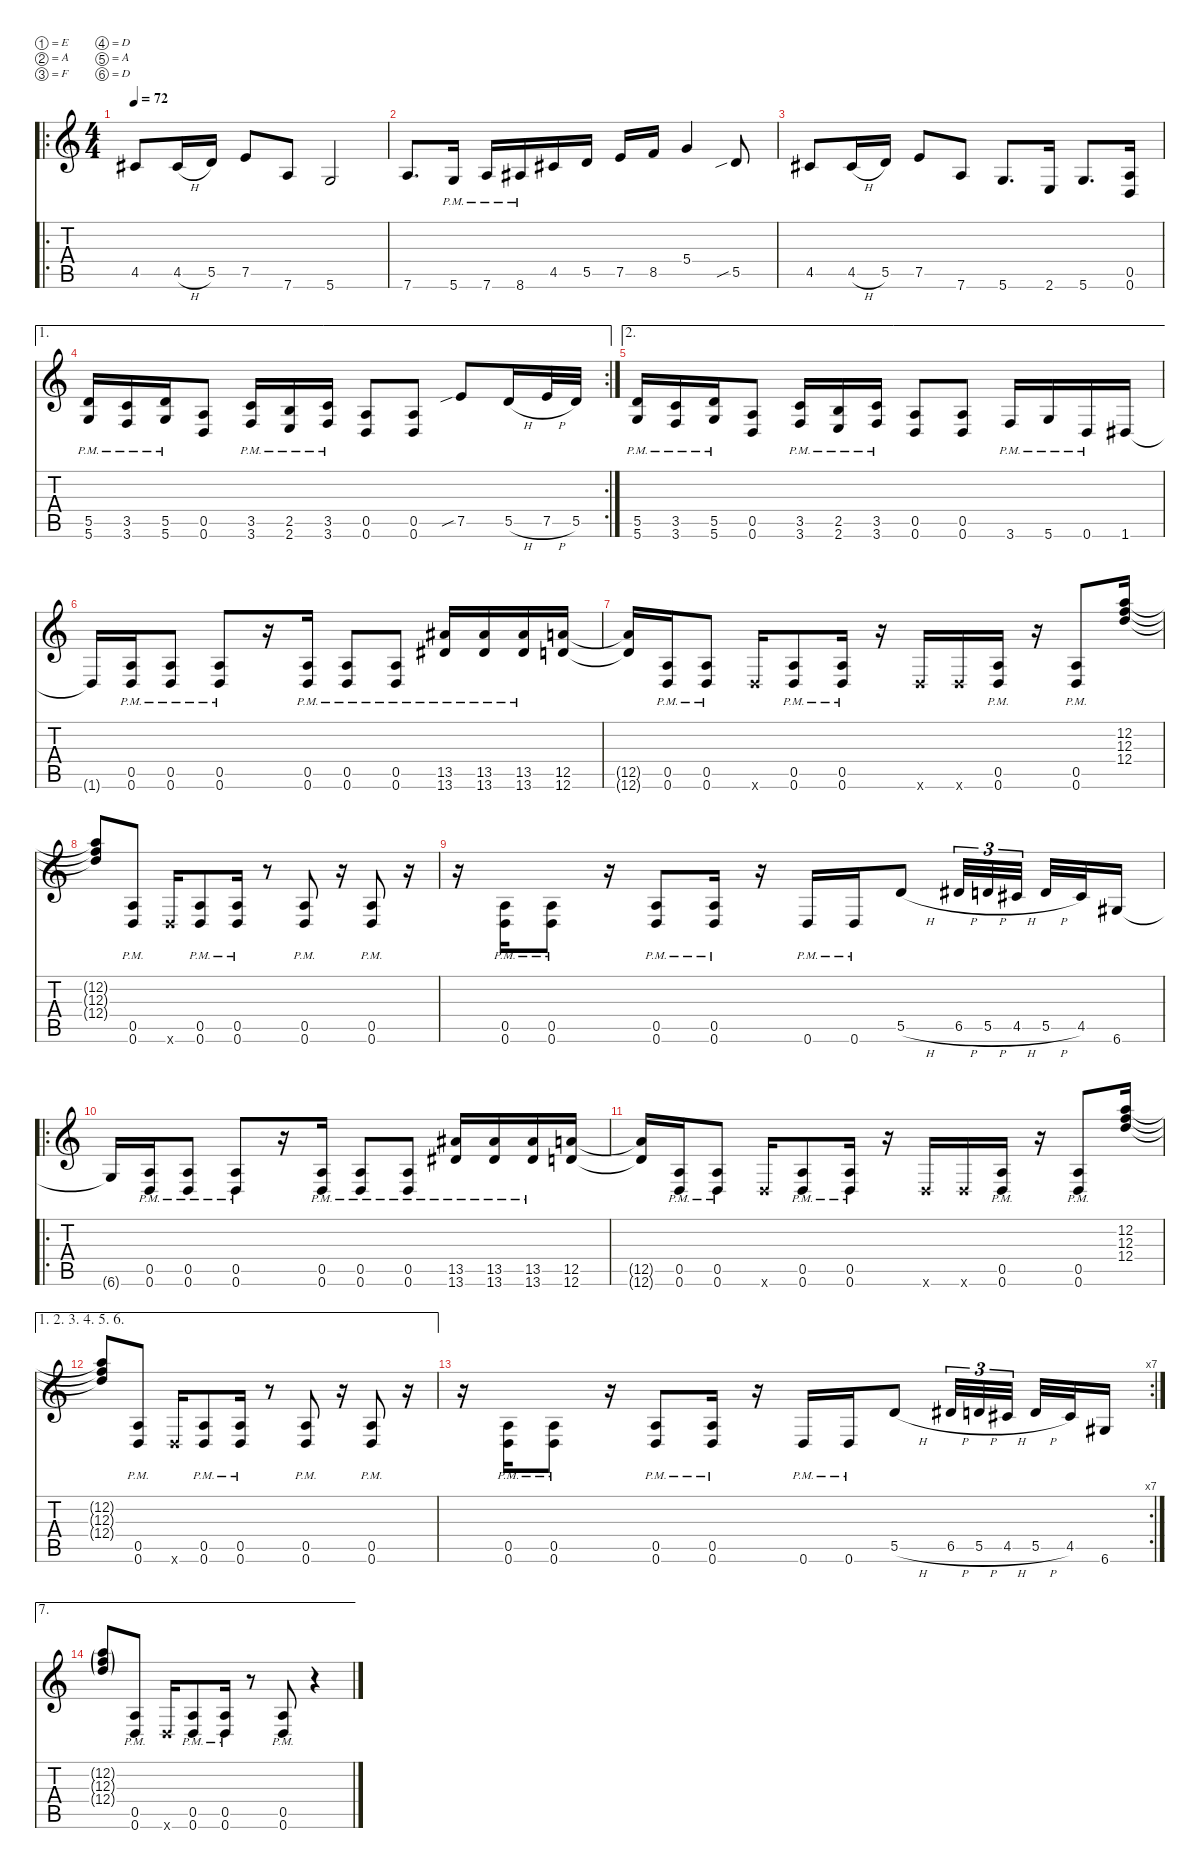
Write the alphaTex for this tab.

\defaultSystemsLayout 4
\hideDynamics
\bracketExtendMode nobrackets
\singleTrackTrackNamePolicy hidden
\multiTrackTrackNamePolicy hidden
\firstSystemTrackNameMode fullname
\firstSystemTrackNameOrientation horizontal
\otherSystemsTrackNameOrientation horizontal
\track ("Guitar 1" "od.guit.") {defaultSystemsLayout 4 mute instrument overdrivenguitar}
\staff {score tabs}
\tuning (E4 A3 F3 D3 A2 D2)
\ro
\ts (4 4)
\tempo 72
\clef g2
\ks c
4.5{acc #}.8{dy f beam Up} 4.5{h acc #}.16{beam Up} 5.5.16{beam Up} 7.5.8{beam Up} 7.6.8{beam Up} 5.6.2{beam Up} |
7.6.8{d beam Up} 5.6{pm}.16{beam Up} 7.6{pm}.16{beam Up} 8.6{pm acc #}.16{beam Up} 4.5{acc #}.16{beam Up} 5.5.16{beam Up} 7.5.16{beam Up} 8.5.16{beam Up} 5.4.4{beam Up} 5.5{sib}.8{beam Up} |
4.5{acc #}.8{beam Up} 4.5{h acc #}.16{beam Up} 5.5.16{beam Up} 7.5.8{beam Up} 7.6.8{beam Up} 5.6.8{d beam Up} 2.6.16{beam Up} 5.6.8{d beam Up} (0.5 0.6).16{beam Up} |
\ae 1
\rc 2
(5.5{pm} 5.6{pm}).16{beam Up} (3.5{pm} 3.6{pm}).16{beam Up} (5.5{pm} 5.6{pm}).16{beam Up} (0.5 0.6).8{beam Up} (3.5{pm} 3.6{pm}).16{beam Up} (2.5{pm} 2.6{pm}).16{beam Up} (3.5{pm} 3.6{pm}).16{beam Up} (0.5 0.6).8{beam Up} (0.5 0.6).8{beam Up} 7.5{sib}.8{beam Up} 5.5{h}.16{beam Up} 7.5{h}.32{beam Up} 5.5.32{beam Up} |
\ae 2
(5.5{pm} 5.6{pm}).16{beam Up} (3.5{pm} 3.6{pm}).16{beam Up} (5.5{pm} 5.6{pm}).16{beam Up} (0.5 0.6).8{beam Up} (3.5{pm} 3.6{pm}).16{beam Up} (2.5{pm} 2.6{pm}).16{beam Up} (3.5{pm} 3.6{pm}).16{beam Up} (0.5 0.6).8{beam Up} (0.5 0.6).8{beam Up} 3.6{pm}.16{beam Up} 5.6{pm}.16{beam Up} 0.6{pm}.16{beam Up} 1.6{acc #}.16{beam Up} |
1.6{t acc #}.16{beam Up} (0.5{pm} 0.6{pm}).16{beam Up} (0.5{pm} 0.6{pm}).8{beam Up} (0.5{pm} 0.6{pm}).8{beam Up} r.16{beam Up} (0.5{pm} 0.6{pm}).16{beam Up} (0.5{pm} 0.6{pm}).8{beam Up} (0.5{pm} 0.6{pm}).8{beam Up} (13.5{pm acc #} 13.6{pm acc #}).16{beam Up} (13.5{pm acc #} 13.6{pm acc #}).16{beam Up} (13.5{pm acc #} 13.6{pm acc #}).16{beam Up} (12.5 12.6).16{beam Up} |
(12.5{t} 12.6{t}).16{beam Up} (0.5{pm} 0.6{pm}).16{beam Up} (0.5{pm} 0.6{pm}).8{beam Up} 0.6{x}.16{beam Up} (0.5{pm} 0.6{pm}).8{beam Up} (0.5{pm} 0.6{pm}).16{beam Up} r.16{beam Up} 0.6{x}.16{beam Up} 0.6{x}.16{beam Up} (0.5{pm} 0.6{pm}).16{beam Up} r.16{beam Up} (0.5{pm} 0.6{pm}).8{beam Up} (12.2 12.3 12.4).16{beam Up} |
(12.2{t} 12.3{t} 12.4{t}).8{beam Up} (0.5{pm} 0.6{pm}).8{beam Up} 0.6{x}.16{beam Up} (0.5{pm} 0.6{pm}).8{beam Up} (0.5{pm} 0.6{pm}).16{beam Up} r.8{beam Up} (0.5{pm} 0.6{pm}).8{beam Up} r.16{beam Up} (0.5{pm} 0.6{pm}).8{beam Up} r.16{beam Up} |
r.16{beam Down} (0.5{pm} 0.6{pm}).16{beam Up} (0.5{pm} 0.6{pm}).8{beam Up} r.16{beam Up} (0.5{pm} 0.6{pm}).8{beam Up} (0.5{pm} 0.6{pm}).16{beam Up} r.16{beam Up} 0.6{pm}.16{beam Up} 0.6{pm}.16{beam Up} 5.5{h}.8{beam Up} 6.5{h acc #}.32{tu (3 2) beam Up} 5.5{h}.32{tu (3 2) beam Up} 4.5{h acc #}.32{tu (3 2) beam Up} 5.5{h}.32{beam Up} 4.5{acc #}.32{beam Up} 6.6{acc #}.16{beam Up} |
\ro
6.6{t acc #}.16{beam Up} (0.5{pm} 0.6{pm}).16{beam Up} (0.5{pm} 0.6{pm}).8{beam Up} (0.5{pm} 0.6{pm}).8{beam Up} r.16{beam Up} (0.5{pm} 0.6{pm}).16{beam Up} (0.5{pm} 0.6{pm}).8{beam Up} (0.5{pm} 0.6{pm}).8{beam Up} (13.5{pm acc #} 13.6{pm acc #}).16{beam Up} (13.5{pm acc #} 13.6{pm acc #}).16{beam Up} (13.5{pm acc #} 13.6{pm acc #}).16{beam Up} (12.5 12.6).16{beam Up} |
(12.5{t} 12.6{t}).16{beam Up} (0.5{pm} 0.6{pm}).16{beam Up} (0.5{pm} 0.6{pm}).8{beam Up} 0.6{x}.16{beam Up} (0.5{pm} 0.6{pm}).8{beam Up} (0.5{pm} 0.6{pm}).16{beam Up} r.16{beam Up} 0.6{x}.16{beam Up} 0.6{x}.16{beam Up} (0.5{pm} 0.6{pm}).16{beam Up} r.16{beam Up} (0.5{pm} 0.6{pm}).8{beam Up} (12.2 12.3 12.4).16{beam Up} |
\ae (1 2 3 4 5 6)
(12.2{t} 12.3{t} 12.4{t}).8{beam Up} (0.5{pm} 0.6{pm}).8{beam Up} 0.6{x}.16{beam Up} (0.5{pm} 0.6{pm}).8{beam Up} (0.5{pm} 0.6{pm}).16{beam Up} r.8{beam Up} (0.5{pm} 0.6{pm}).8{beam Up} r.16{beam Up} (0.5{pm} 0.6{pm}).8{beam Up} r.16{beam Up} |
\rc 7
r.16{beam Down} (0.5{pm} 0.6{pm}).16{beam Up} (0.5{pm} 0.6{pm}).8{beam Up} r.16{beam Up} (0.5{pm} 0.6{pm}).8{beam Up} (0.5{pm} 0.6{pm}).16{beam Up} r.16{beam Up} 0.6{pm}.16{beam Up} 0.6{pm}.16{beam Up} 5.5{h}.8{beam Up} 6.5{h acc #}.32{tu (3 2) beam Up} 5.5{h}.32{tu (3 2) beam Up} 4.5{h acc #}.32{tu (3 2) beam Up} 5.5{h}.32{beam Up} 4.5{acc #}.32{beam Up} 6.6{acc #}.16{beam Up} |
\ae 7
(12.2{g} 12.3{g} 12.4{g}).8{dy mf beam Up} (0.5{pm} 0.6{pm}).8{dy f beam Up} 0.6{x}.16{beam Up} (0.5{pm} 0.6{pm}).8{beam Up} (0.5{pm} 0.6{pm}).16{beam Up} r.8{beam Up} (0.5{pm} 0.6{pm}).8{beam Up} r.4{beam Up}
